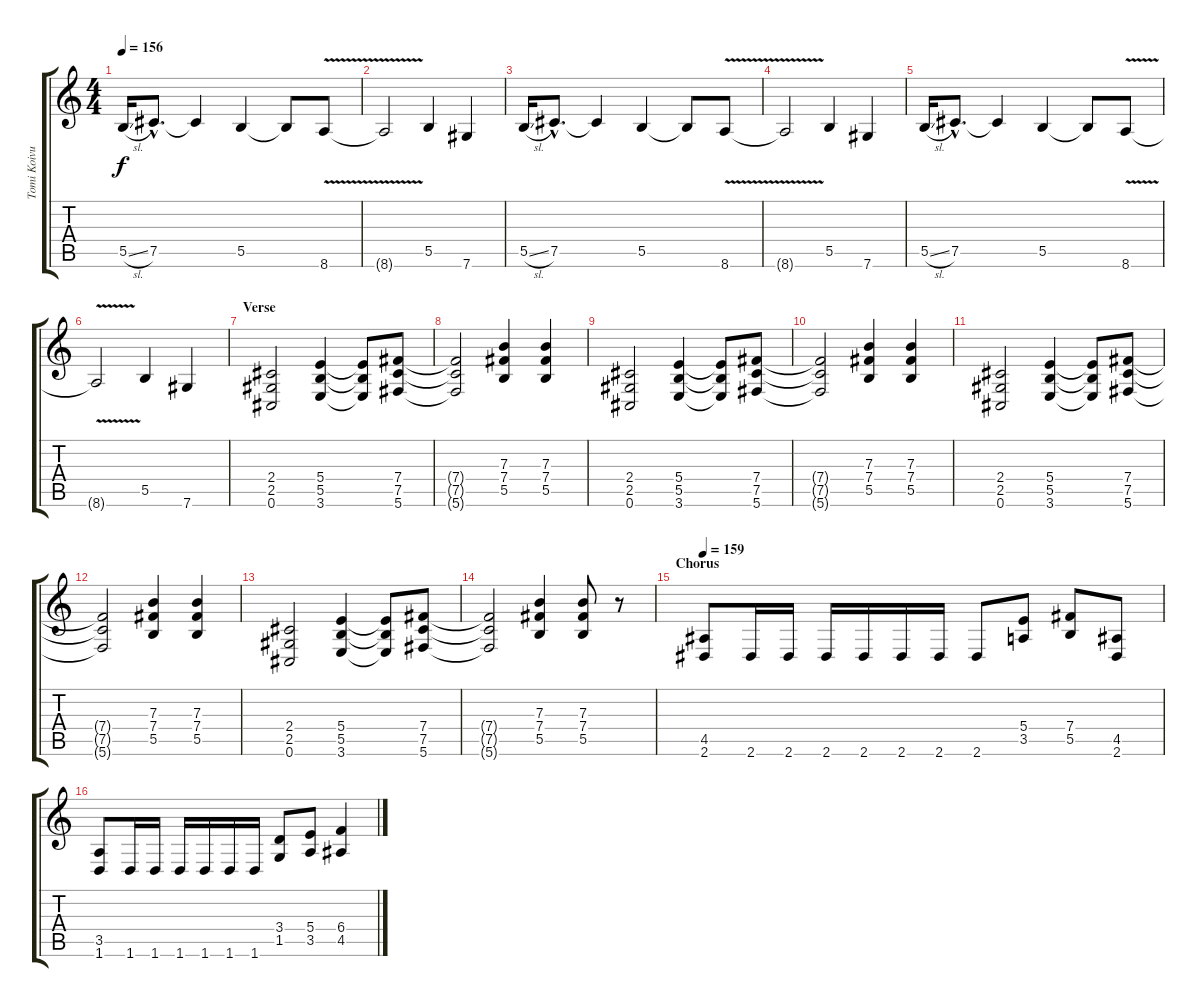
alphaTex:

\track ("Tomi Koivusaari" "Tomi Koivu") {instrument distortionguitar}
\staff {score tabs}
\tuning (Db4 Ab3 E3 B2 Gb2 Db2) {hide}
\ts (4 4)
\tempo 156
\clef g2
\ks c
5.5{sl}.16{dy f} 7.5{hac}.8{d} 7.5{t}.4 5.5.4 5.5{t}.8 8.6{v}.8 |
8.6{t}.2 5.5.4 7.6.4 |
5.5{sl}.16 7.5{hac}.8{d} 7.5{t}.4 5.5.4 5.5{t}.8 8.6{v}.8 |
8.6{t}.2 5.5.4 7.6.4 |
5.5{sl}.16 7.5{hac}.8{d} 7.5{t}.4 5.5.4 5.5{t}.8 8.6{v}.8 |
8.6{t}.2 5.5.4 7.6.4 |
\section ("" "Verse")
(2.4 2.5 0.6).2{volume 14} (5.4 5.5 3.6).4 (5.4{t} 5.5{t} 3.6{t}).8 (7.4 7.5 5.6).8 |
(7.4{t} 7.5{t} 5.6{t}).2 (7.3 7.4 5.5).4 (7.3 7.4 5.5).4 |
(2.4 2.5 0.6).2 (5.4 5.5 3.6).4 (5.4{t} 5.5{t} 3.6{t}).8 (7.4 7.5 5.6).8 |
(7.4{t} 7.5{t} 5.6{t}).2 (7.3 7.4 5.5).4 (7.3 7.4 5.5).4 |
(2.4 2.5 0.6).2 (5.4 5.5 3.6).4 (5.4{t} 5.5{t} 3.6{t}).8 (7.4 7.5 5.6).8 |
(7.4{t} 7.5{t} 5.6{t}).2 (7.3 7.4 5.5).4 (7.3 7.4 5.5).4 |
(2.4 2.5 0.6).2 (5.4 5.5 3.6).4 (5.4{t} 5.5{t} 3.6{t}).8 (7.4 7.5 5.6).8 |
(7.4{t} 7.5{t} 5.6{t}).2 (7.3 7.4 5.5).4 (7.3 7.4 5.5).8 r.8 |
\section ("" "Chorus")
\tempo 159
(4.5 2.6).8{balance 0} 2.6.16 2.6.16 2.6.16 2.6.16 2.6.16 2.6.16 2.6.8 (5.4 3.5).8 (7.4 5.5).8 (4.5 2.6).8 |
(3.5 1.6).8 1.6.16 1.6.16 1.6.16 1.6.16 1.6.16 1.6.16 (3.4 1.5).8 (5.4 3.5).8 (6.4 4.5).4
